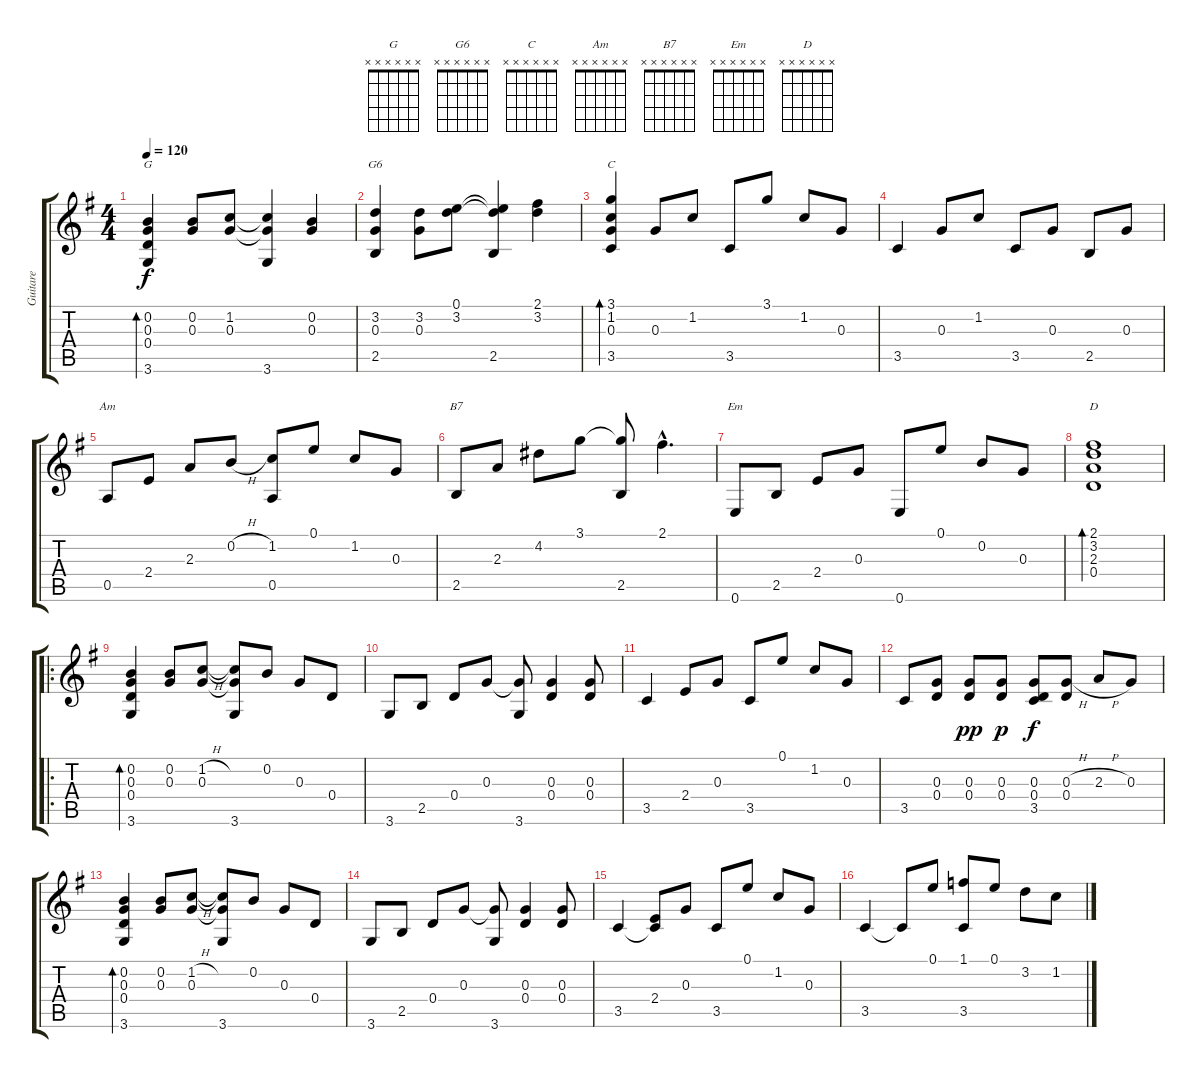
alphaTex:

\track ("Guitare" "Guitare") {instrument acousticguitarsteel}
\staff {score tabs}
\tuning (E4 B3 G3 D3 A2 E2) {hide}
\chord ("G" x x x x x x)
\chord ("G6" x x x x x x)
\chord ("C" x x x x x x)
\chord ("Am" x x x x x x)
\chord ("B7" x x x x x x)
\chord ("Em" x x x x x x)
\chord ("D" x x x x x x)
\ts (4 4)
\tempo 120
\clef g2
\ks g
(0.2 0.3 0.4 3.6).4{bd 60 ch "G" dy f instrument acousticguitarsteel} (0.2 0.3).8 (1.2 0.3).8 (1.2{t} 0.3{t} 3.6).4 (0.2 0.3).4 |
(3.2 0.3 2.5).4{ch "G6"} (3.2 0.3).8 (0.1 3.2).8 (0.1{t} 3.2{t} 2.5).4 (2.1 3.2).4 |
(3.1 1.2 0.3 3.5).4{bd 60 ch "C"} 0.3.8 1.2.8 3.5.8 3.1.8 1.2.8 0.3.8 |
3.5.4 0.3.8 1.2.8 3.5.8 0.3.8 2.5.8 0.3.8 |
0.5.8{ch "Am"} 2.4.8 2.3.8 0.2{h}.8 (1.2 0.5).8 0.1.8 1.2.8 0.3.8 |
2.5.8{ch "B7"} 2.3.8 4.2.8 3.1.8 (3.1{t} 2.5).8 2.1{hac}.4{d} |
0.6.8{ch "Em"} 2.5.8 2.4.8 0.3.8 0.6.8 0.1.8 0.2.8 0.3.8 |
(2.1 3.2 2.3 0.4).1{bd 120 ch "D"} |
\ro
(0.2 0.3 0.4 3.6).4{bd 120} (0.2 0.3).8 (1.2{h} 0.3).8 (1.2{t} 0.3{t} 3.6).8 0.2.8 0.3.8 0.4.8 |
3.6.8 2.5.8 0.4.8 0.3.8 (0.3{t} 3.6).8 (0.3 0.4).4 (0.3 0.4).8 |
3.5.4 2.4.8 0.3.8 3.5.8 0.1.8 1.2.8 0.3.8 |
3.5.8 (0.3 0.4).8 (0.3 0.4).8{dy pp} (0.3 0.4).8{dy p} (0.3 0.4 3.5).8{dy f} (0.3{h} 0.4).8 2.3{h}.8 0.3.8 |
(0.2 0.3 0.4 3.6).4{bd 120} (0.2 0.3).8 (1.2{h} 0.3).8 (1.2{t} 0.3{t} 3.6).8 0.2.8 0.3.8 0.4.8 |
3.6.8 2.5.8 0.4.8 0.3.8 (0.3{t} 3.6).8 (0.3 0.4).4 (0.3 0.4).8 |
3.5.4 (2.4 3.5{t}).8 0.3.8 3.5.8 0.1.8 1.2.8 0.3.8 |
3.5.4 3.5{t}.8 0.1.8 (1.1 3.5).8 0.1.8 3.2.8 1.2.8
